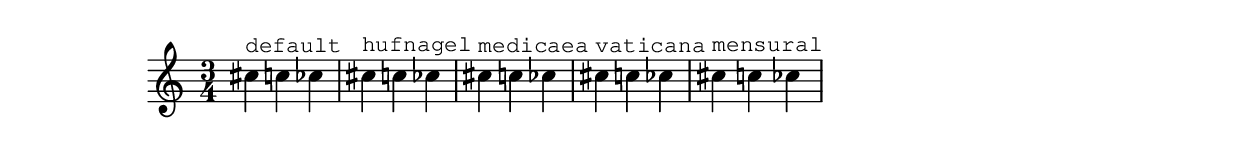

\header {
texidoc = "@cindex Ancient Accidentals
Accidentals are available in different ancient styles, which all
are collected here.
"
}

\version "2.11.6"

\relative c'' {
      \time 3/4
      % FIXME: standard vs default, alteration-FOO vs FOO-alteration
      \override Staff.Accidental #'glyph-name-alist = #standard-alteration-glyph-name-alist
      cis^\markup { \typewriter default } c ces  

      \override Staff.Accidental #'glyph-name-alist = #alteration-hufnagel-glyph-name-alist
      cis^\markup { \typewriter hufnagel } c ces  

      \override Staff.Accidental #'glyph-name-alist = #alteration-medicaea-glyph-name-alist
      cis^\markup { \typewriter medicaea } c ces  

      \override Staff.Accidental #'glyph-name-alist = #alteration-vaticana-glyph-name-alist
      cis^\markup { \typewriter vaticana } c ces  

      \override Staff.Accidental #'glyph-name-alist = #alteration-mensural-glyph-name-alist
      cis^\markup { \typewriter mensural } c ces  
}
